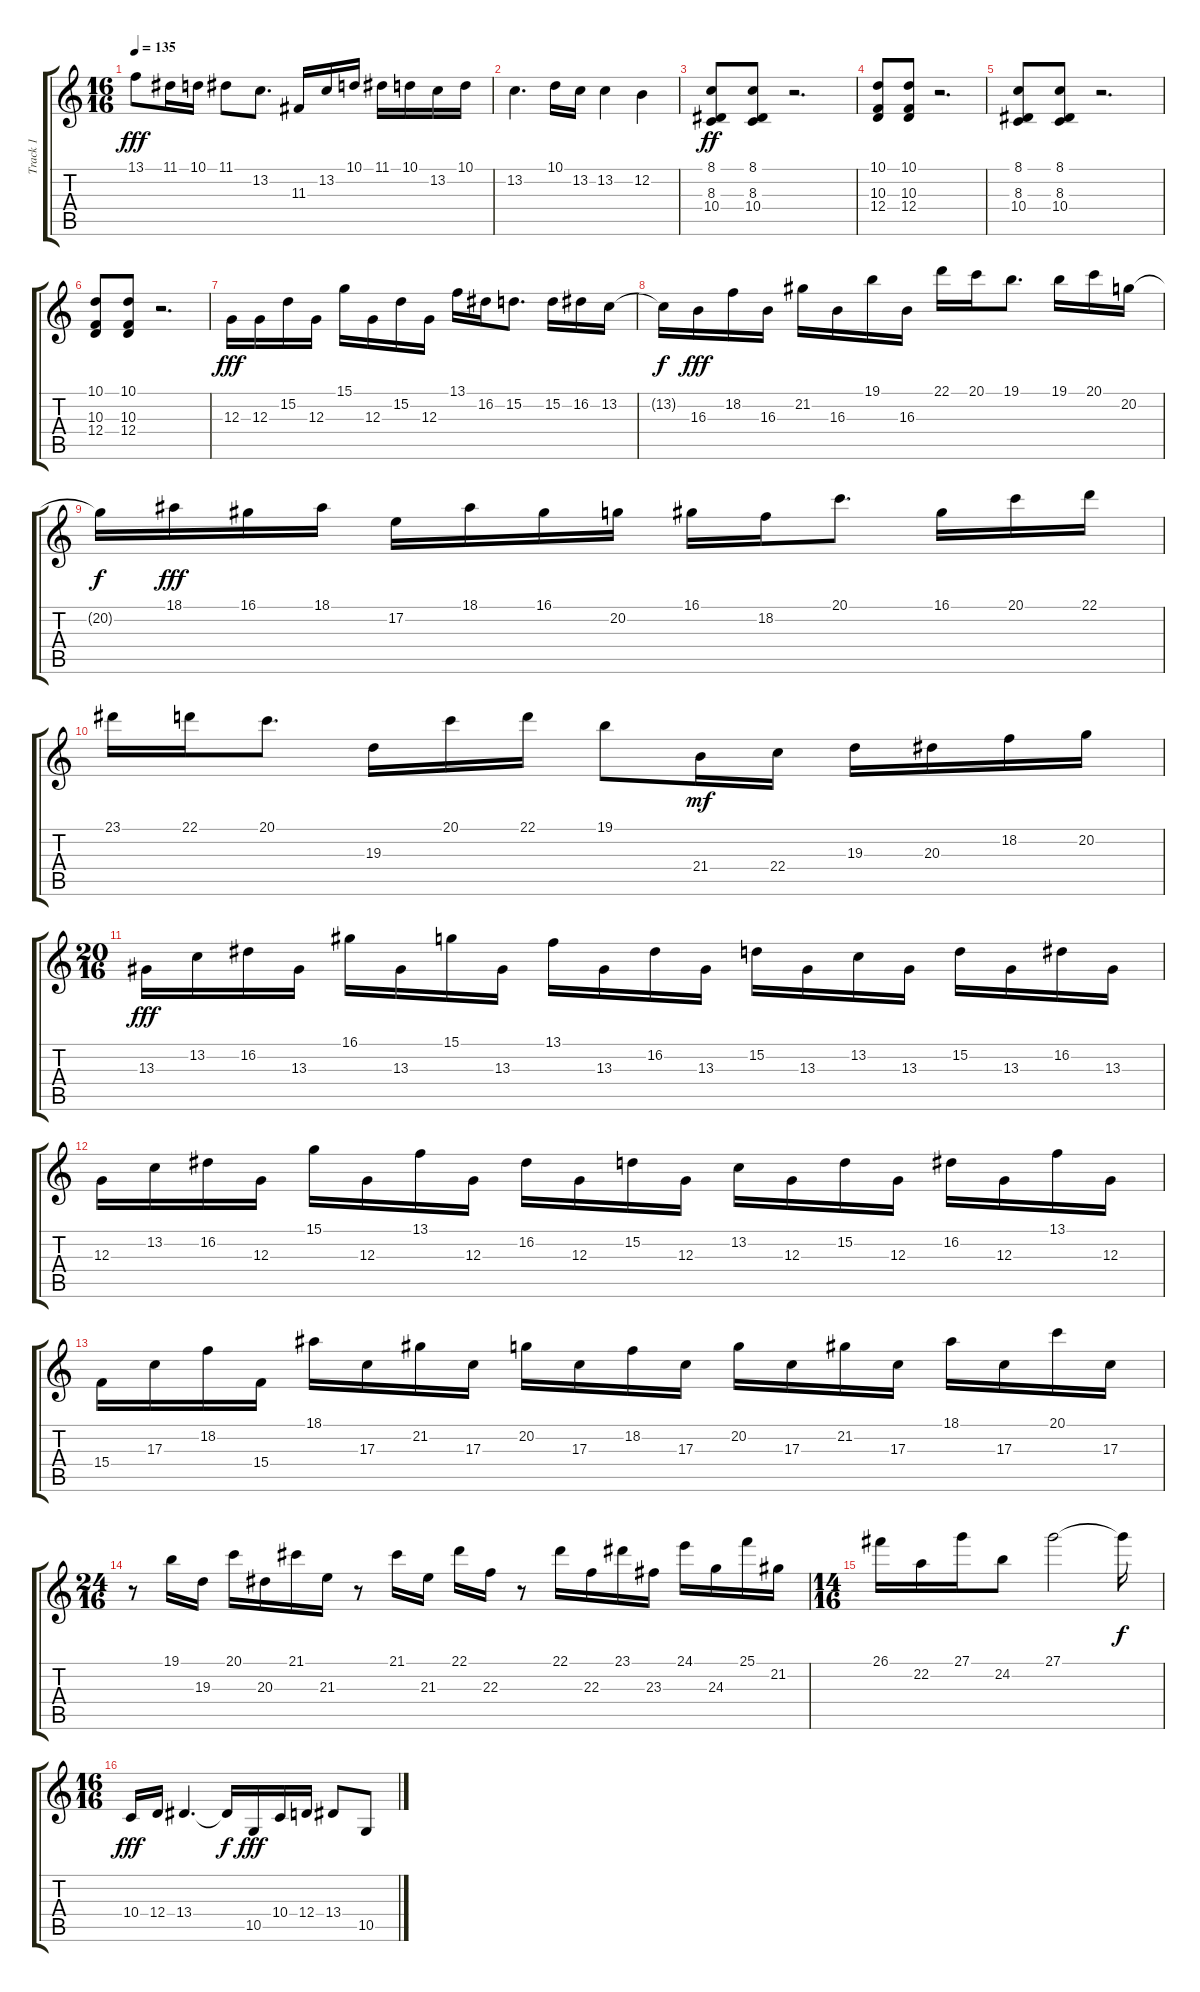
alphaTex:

\track ("Track 1" "Track 1") {instrument brightacousticpiano}
\staff {score tabs}
\tuning (E4 B3 G3 D3 A2 E2) {hide}
\ts (16 16)
\tempo 135
\clef g2
\ks c
13.1.8{dy fff} 11.1.16 10.1.16 11.1.8 13.2.8{d} 11.3.16 13.2.16 10.1.16 11.1.16 10.1.16 13.2.16 10.1.16 |
13.2.4{d} 10.1.16 13.2.16 13.2.4 12.2.4 |
(8.1 8.3 10.4).8{dy ff} (8.1 8.3 10.4).8 r.2{d} |
(10.1 10.3 12.4).8 (10.1 10.3 12.4).8 r.2{d} |
(8.1 8.3 10.4).8 (8.1 8.3 10.4).8 r.2{d} |
(10.1 10.3 12.4).8 (10.1 10.3 12.4).8 r.2{d} |
12.3.16{dy fff} 12.3.16 15.2.16 12.3.16 15.1.16 12.3.16 15.2.16 12.3.16 13.1.16 16.2.16 15.2.8{d} 15.2.16 16.2.16 13.2.16 |
13.2{t}.16{dy f} 16.3.16{dy fff} 18.2.16 16.3.16 21.2.16 16.3.16 19.1.16 16.3.16 22.1.16 20.1.16 19.1.8{d} 19.1.16 20.1.16 20.2.16 |
20.2{t}.16{dy f} 18.1.16{dy fff} 16.1.16 18.1.16 17.2.16 18.1.16 16.1.16 20.2.16 16.1.16 18.2.16 20.1.8{d} 16.1.16 20.1.16 22.1.16 |
23.1.16 22.1.16 20.1.8{d} 19.3.16 20.1.16 22.1.16 19.1.8 21.4.16{dy mf} 22.4.16 19.3.16 20.3.16 18.2.16 20.2.16 |
\ts (20 16)
13.3.16{dy fff} 13.2.16 16.2.16 13.3.16 16.1.16 13.3.16 15.1.16 13.3.16 13.1.16 13.3.16 16.2.16 13.3.16 15.2.16 13.3.16 13.2.16 13.3.16 15.2.16 13.3.16 16.2.16 13.3.16 |
12.3.16 13.2.16 16.2.16 12.3.16 15.1.16 12.3.16 13.1.16 12.3.16 16.2.16 12.3.16 15.2.16 12.3.16 13.2.16 12.3.16 15.2.16 12.3.16 16.2.16 12.3.16 13.1.16 12.3.16 |
15.4.16 17.3.16 18.2.16 15.4.16 18.1.16 17.3.16 21.2.16 17.3.16 20.2.16 17.3.16 18.2.16 17.3.16 20.2.16 17.3.16 21.2.16 17.3.16 18.1.16 17.3.16 20.1.16 17.3.16 |
\ts (24 16)
r.8 19.1.16 19.3.16 20.1.16 20.3.16 21.1.16 21.3.16 r.8 21.1.16 21.3.16 22.1.16 22.3.16 r.8 22.1.16 22.3.16 23.1.16 23.3.16 24.1.16 24.3.16 25.1.16 21.2.16 |
\ts (14 16)
26.1.16 22.2.16 27.1.16 24.2.8 27.1.2 27.1{t}.16{dy f} |
\ts (16 16)
10.4.16{dy fff} 12.4.16 13.4.4{d} 13.4{t}.16{dy f} 10.5.16{dy fff} 10.4.16 12.4.16 13.4.8 10.5.8
